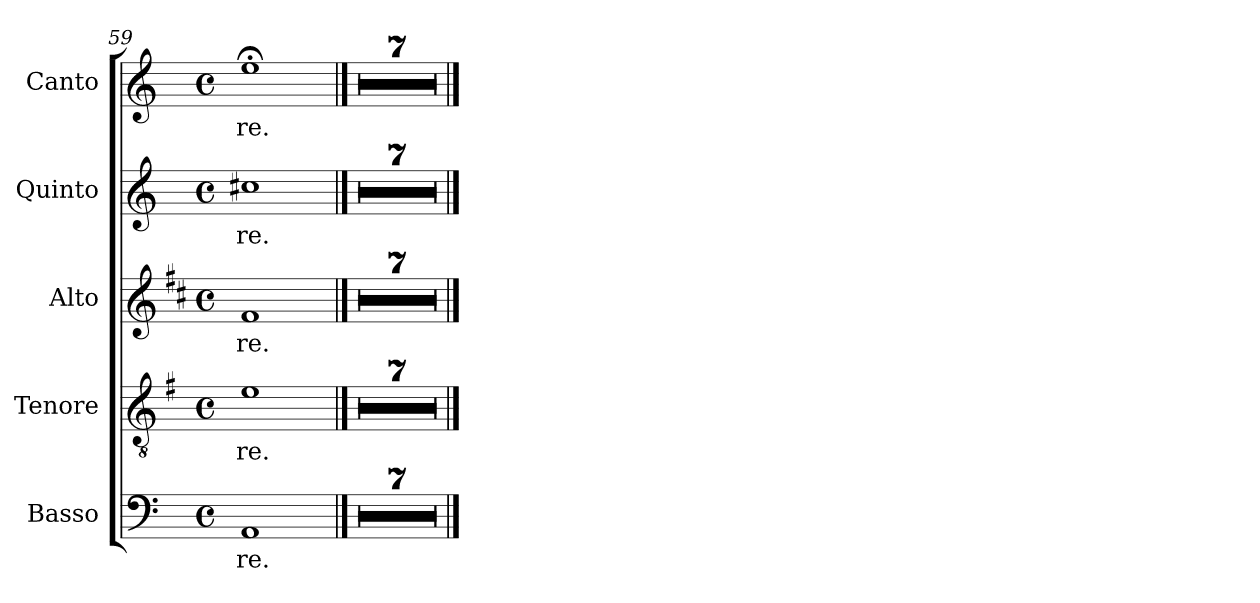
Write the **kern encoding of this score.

**kern	**text	**kern	**text	**kern	**text	**kern	**text	**kern	**text
*part5	*part5	*part4	*part4	*part3	*part3	*part2	*part2	*part1	*part1
*staff5	*staff5	*staff4	*staff4	*staff3	*staff3	*staff2	*staff2	*staff1	*staff1
*I"Basso	*	*I"Tenore	*	*I"Alto	*	*I"Quinto	*	*I"Canto	*
*I'B	*	*I'T	*	*I'A	*	*	*	*I'C	*
*clefF4	*	*clefGv2	*	*clefG2	*	*clefG2	*	*clefG2	*
*	*	*ITrd4c7	*	*ITrd1c2	*	*	*	*	*
*k[]	*	*k[]	*	*k[]	*	*k[]	*	*k[]	*
*C:	*	*C:	*	*C:	*	*C:	*	*C:	*
*M4/4	*	*M4/4	*	*M4/4	*	*M4/4	*	*M4/4	*
*met(c)	*	*met(c)	*	*met(c)	*	*met(c)	*	*met(c)	*
=59	=59	=59	=59	=59	=59	=59	=59	=59	=59
!	!LO:LY:b	!	!LO:LY:b	!	!LO:LY:b	!	!LO:LY:b	!	!LO:LY:b
1AA	-re.	1A	-re.	1e	-re.	1cc#X	-re.	1ee;<	-re.
==60	==60	==60	==60	==60	==60	==60	==60	==60	==60
1r	.	1r	.	1r	.	1r	.	1r	.
=61	=61	=61	=61	=61	=61	=61	=61	=61	=61
1r	.	1r	.	1r	.	1r	.	1r	.
=62	=62	=62	=62	=62	=62	=62	=62	=62	=62
1r	.	1r	.	1r	.	1r	.	1r	.
=63	=63	=63	=63	=63	=63	=63	=63	=63	=63
1r	.	1r	.	1r	.	1r	.	1r	.
=64	=64	=64	=64	=64	=64	=64	=64	=64	=64
1r	.	1r	.	1r	.	1r	.	1r	.
=65	=65	=65	=65	=65	=65	=65	=65	=65	=65
1r	.	1r	.	1r	.	1r	.	1r	.
=66	=66	=66	=66	=66	=66	=66	=66	=66	=66
1r	.	1r	.	1r	.	1r	.	1r	.
==	==	==	==	==	==	==	==	==	==
*-	*-	*-	*-	*-	*-	*-	*-	*-	*-
